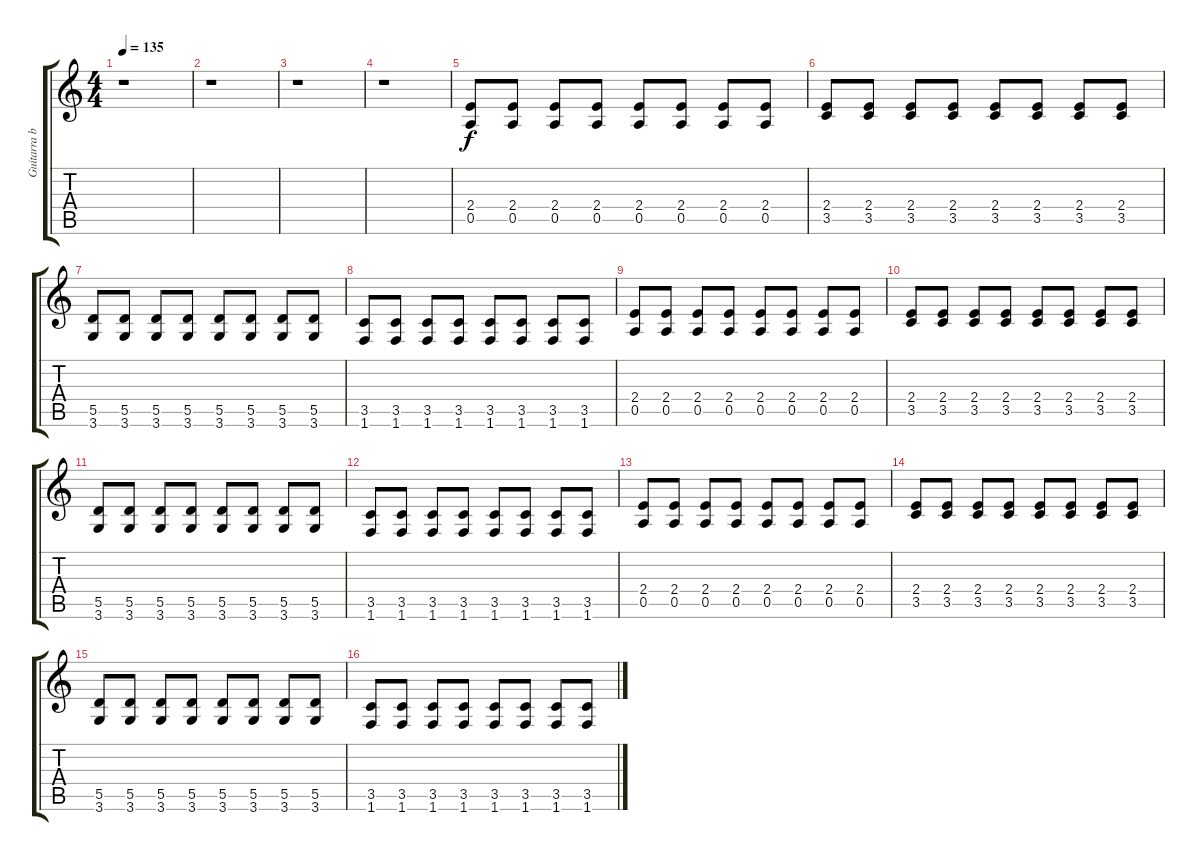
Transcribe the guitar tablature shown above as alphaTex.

\track ("Guitarra base - Wally" "Guitarra b") {instrument distortionguitar}
\staff {score tabs}
\tuning (E4 B3 G3 D3 A2 E2) {hide}
\ts (4 4)
\tempo 135
\clef g2
\ks c
r.1{dy f instrument distortionguitar} |
r.1 |
r.1 |
r.1 |
(2.4 0.5).8 (2.4 0.5).8 (2.4 0.5).8 (2.4 0.5).8 (2.4 0.5).8 (2.4 0.5).8 (2.4 0.5).8 (2.4 0.5).8 |
(2.4 3.5).8 (2.4 3.5).8 (2.4 3.5).8 (2.4 3.5).8 (2.4 3.5).8 (2.4 3.5).8 (2.4 3.5).8 (2.4 3.5).8 |
(5.5 3.6).8 (5.5 3.6).8 (5.5 3.6).8 (5.5 3.6).8 (5.5 3.6).8 (5.5 3.6).8 (5.5 3.6).8 (5.5 3.6).8 |
(3.5 1.6).8 (3.5 1.6).8 (3.5 1.6).8 (3.5 1.6).8 (3.5 1.6).8 (3.5 1.6).8 (3.5 1.6).8 (3.5 1.6).8 |
(2.4 0.5).8 (2.4 0.5).8 (2.4 0.5).8 (2.4 0.5).8 (2.4 0.5).8 (2.4 0.5).8 (2.4 0.5).8 (2.4 0.5).8 |
(2.4 3.5).8 (2.4 3.5).8 (2.4 3.5).8 (2.4 3.5).8 (2.4 3.5).8 (2.4 3.5).8 (2.4 3.5).8 (2.4 3.5).8 |
(5.5 3.6).8 (5.5 3.6).8 (5.5 3.6).8 (5.5 3.6).8 (5.5 3.6).8 (5.5 3.6).8 (5.5 3.6).8 (5.5 3.6).8 |
(3.5 1.6).8 (3.5 1.6).8 (3.5 1.6).8 (3.5 1.6).8 (3.5 1.6).8 (3.5 1.6).8 (3.5 1.6).8 (3.5 1.6).8 |
(2.4 0.5).8 (2.4 0.5).8 (2.4 0.5).8 (2.4 0.5).8 (2.4 0.5).8 (2.4 0.5).8 (2.4 0.5).8 (2.4 0.5).8 |
(2.4 3.5).8 (2.4 3.5).8 (2.4 3.5).8 (2.4 3.5).8 (2.4 3.5).8 (2.4 3.5).8 (2.4 3.5).8 (2.4 3.5).8 |
(5.5 3.6).8 (5.5 3.6).8 (5.5 3.6).8 (5.5 3.6).8 (5.5 3.6).8 (5.5 3.6).8 (5.5 3.6).8 (5.5 3.6).8 |
(3.5 1.6).8 (3.5 1.6).8 (3.5 1.6).8 (3.5 1.6).8 (3.5 1.6).8 (3.5 1.6).8 (3.5 1.6).8 (3.5 1.6).8
